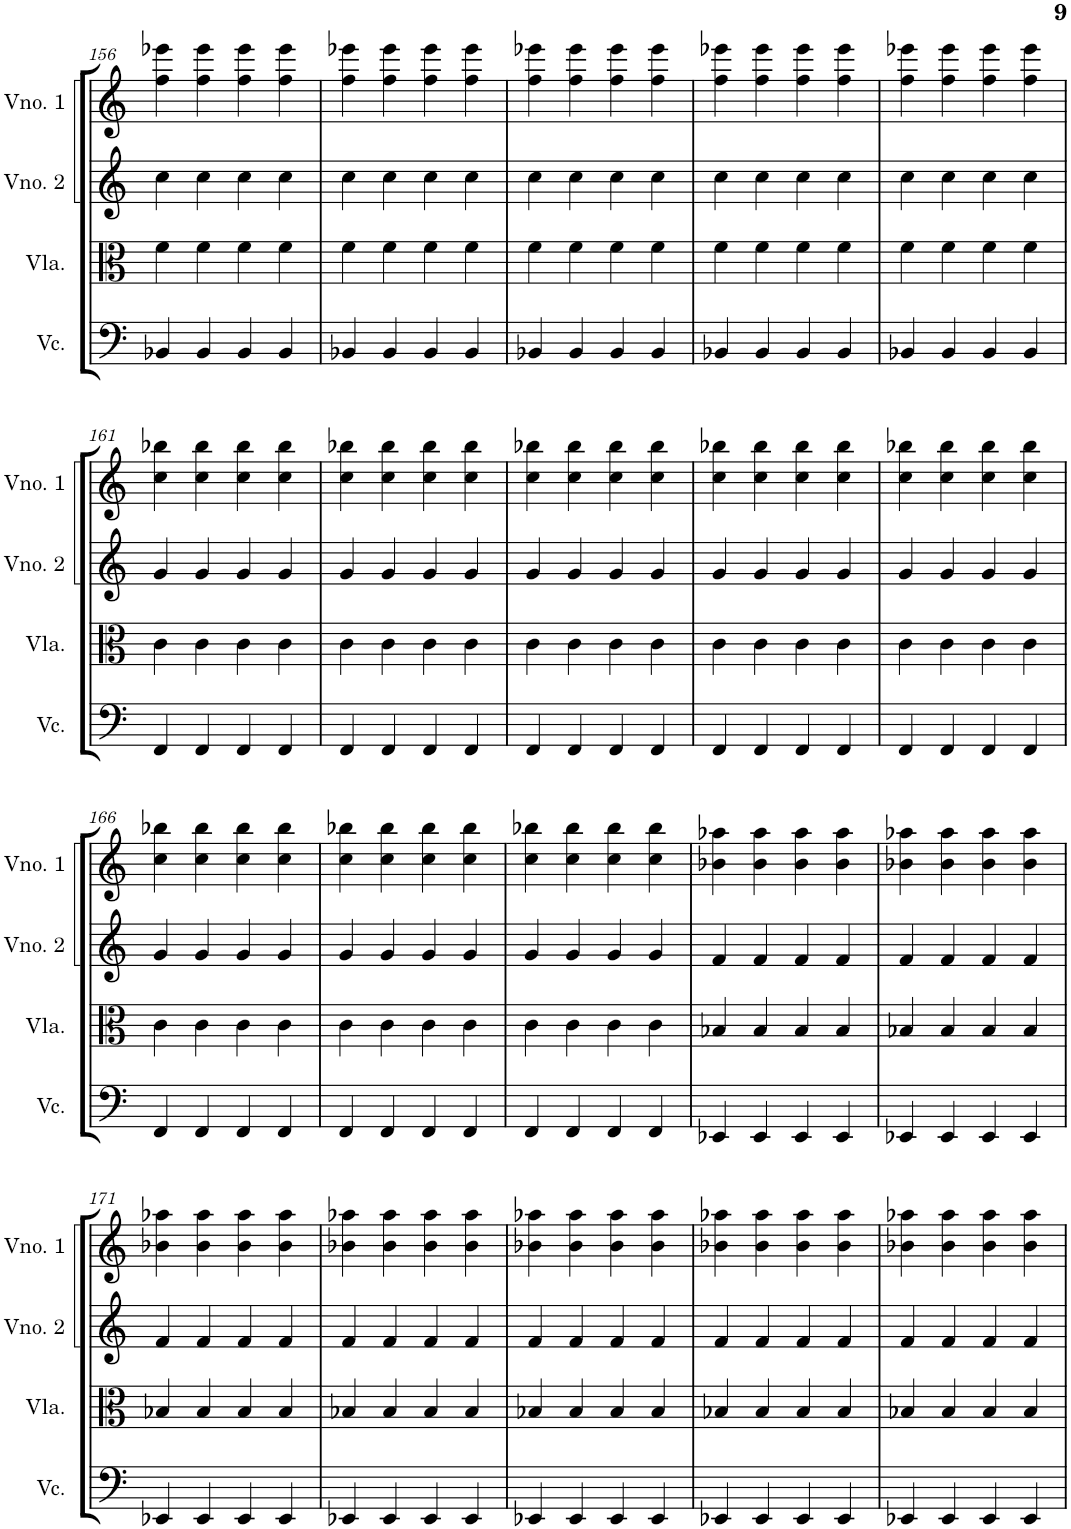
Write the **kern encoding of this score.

**kern	**kern	**kern	**kern
*part4	*part3	*part2	*part1
*staff4	*staff3	*staff2	*staff1
*I"Violoncelo	*I"Viola	*I"Violino 2	*I"Violino 1
*I'Vc.	*I'Vla.	*I'Vno. 2	*I'Vno. 1
!!LO:PB:g=z
*clefF4	*clefC3	*clefG2	*clefG2
*k[]	*k[]	*k[]	*k[]
*M2/2	*M2/2	*M2/2	*M2/2
*met(c|)	*met(c|)	*met(c|)	*met(c|)
=156	=156	=156	=156
4BB-X/	4f\	4cc\	4ff\ 4eee-X\
4BB-/	4f\	4cc\	4ff\ 4eee-\
4BB-/	4f\	4cc\	4ff\ 4eee-\
4BB-/	4f\	4cc\	4ff\ 4eee-\
=157	=157	=157	=157
4BB-X/	4f\	4cc\	4ff\ 4eee-X\
4BB-/	4f\	4cc\	4ff\ 4eee-\
4BB-/	4f\	4cc\	4ff\ 4eee-\
4BB-/	4f\	4cc\	4ff\ 4eee-\
=158	=158	=158	=158
4BB-X/	4f\	4cc\	4ff\ 4eee-X\
4BB-/	4f\	4cc\	4ff\ 4eee-\
4BB-/	4f\	4cc\	4ff\ 4eee-\
4BB-/	4f\	4cc\	4ff\ 4eee-\
=159	=159	=159	=159
4BB-X/	4f\	4cc\	4ff\ 4eee-X\
4BB-/	4f\	4cc\	4ff\ 4eee-\
4BB-/	4f\	4cc\	4ff\ 4eee-\
4BB-/	4f\	4cc\	4ff\ 4eee-\
=160	=160	=160	=160
4BB-X/	4f\	4cc\	4ff\ 4eee-X\
4BB-/	4f\	4cc\	4ff\ 4eee-\
4BB-/	4f\	4cc\	4ff\ 4eee-\
4BB-/	4f\	4cc\	4ff\ 4eee-\
!!LO:LB:g=z
=161	=161	=161	=161
4FF/	4c\	4g/	4cc\ 4bb-X\
4FF/	4c\	4g/	4cc\ 4bb-\
4FF/	4c\	4g/	4cc\ 4bb-\
4FF/	4c\	4g/	4cc\ 4bb-\
=162	=162	=162	=162
4FF/	4c\	4g/	4cc\ 4bb-X\
4FF/	4c\	4g/	4cc\ 4bb-\
4FF/	4c\	4g/	4cc\ 4bb-\
4FF/	4c\	4g/	4cc\ 4bb-\
=163	=163	=163	=163
4FF/	4c\	4g/	4cc\ 4bb-X\
4FF/	4c\	4g/	4cc\ 4bb-\
4FF/	4c\	4g/	4cc\ 4bb-\
4FF/	4c\	4g/	4cc\ 4bb-\
=164	=164	=164	=164
4FF/	4c\	4g/	4cc\ 4bb-X\
4FF/	4c\	4g/	4cc\ 4bb-\
4FF/	4c\	4g/	4cc\ 4bb-\
4FF/	4c\	4g/	4cc\ 4bb-\
=165	=165	=165	=165
4FF/	4c\	4g/	4cc\ 4bb-X\
4FF/	4c\	4g/	4cc\ 4bb-\
4FF/	4c\	4g/	4cc\ 4bb-\
4FF/	4c\	4g/	4cc\ 4bb-\
!!LO:LB:g=z
=166	=166	=166	=166
4FF/	4c\	4g/	4cc\ 4bb-X\
4FF/	4c\	4g/	4cc\ 4bb-\
4FF/	4c\	4g/	4cc\ 4bb-\
4FF/	4c\	4g/	4cc\ 4bb-\
=167	=167	=167	=167
4FF/	4c\	4g/	4cc\ 4bb-X\
4FF/	4c\	4g/	4cc\ 4bb-\
4FF/	4c\	4g/	4cc\ 4bb-\
4FF/	4c\	4g/	4cc\ 4bb-\
=168	=168	=168	=168
4FF/	4c\	4g/	4cc\ 4bb-X\
4FF/	4c\	4g/	4cc\ 4bb-\
4FF/	4c\	4g/	4cc\ 4bb-\
4FF/	4c\	4g/	4cc\ 4bb-\
=169	=169	=169	=169
4EE-X/	4B-X/	4f/	4b-X\ 4aa-X\
4EE-/	4B-/	4f/	4b-\ 4aa-\
4EE-/	4B-/	4f/	4b-\ 4aa-\
4EE-/	4B-/	4f/	4b-\ 4aa-\
=170	=170	=170	=170
4EE-X/	4B-X/	4f/	4b-X\ 4aa-X\
4EE-/	4B-/	4f/	4b-\ 4aa-\
4EE-/	4B-/	4f/	4b-\ 4aa-\
4EE-/	4B-/	4f/	4b-\ 4aa-\
!!LO:LB:g=z
=171	=171	=171	=171
4EE-X/	4B-X/	4f/	4b-X\ 4aa-X\
4EE-/	4B-/	4f/	4b-\ 4aa-\
4EE-/	4B-/	4f/	4b-\ 4aa-\
4EE-/	4B-/	4f/	4b-\ 4aa-\
=172	=172	=172	=172
4EE-X/	4B-X/	4f/	4b-X\ 4aa-X\
4EE-/	4B-/	4f/	4b-\ 4aa-\
4EE-/	4B-/	4f/	4b-\ 4aa-\
4EE-/	4B-/	4f/	4b-\ 4aa-\
=173	=173	=173	=173
4EE-X/	4B-X/	4f/	4b-X\ 4aa-X\
4EE-/	4B-/	4f/	4b-\ 4aa-\
4EE-/	4B-/	4f/	4b-\ 4aa-\
4EE-/	4B-/	4f/	4b-\ 4aa-\
=174	=174	=174	=174
4EE-X/	4B-X/	4f/	4b-X\ 4aa-X\
4EE-/	4B-/	4f/	4b-\ 4aa-\
4EE-/	4B-/	4f/	4b-\ 4aa-\
4EE-/	4B-/	4f/	4b-\ 4aa-\
=175	=175	=175	=175
4EE-X/	4B-X/	4f/	4b-X\ 4aa-X\
4EE-/	4B-/	4f/	4b-\ 4aa-\
4EE-/	4B-/	4f/	4b-\ 4aa-\
4EE-/	4B-/	4f/	4b-\ 4aa-\
=	=	=	=
*-	*-	*-	*-
